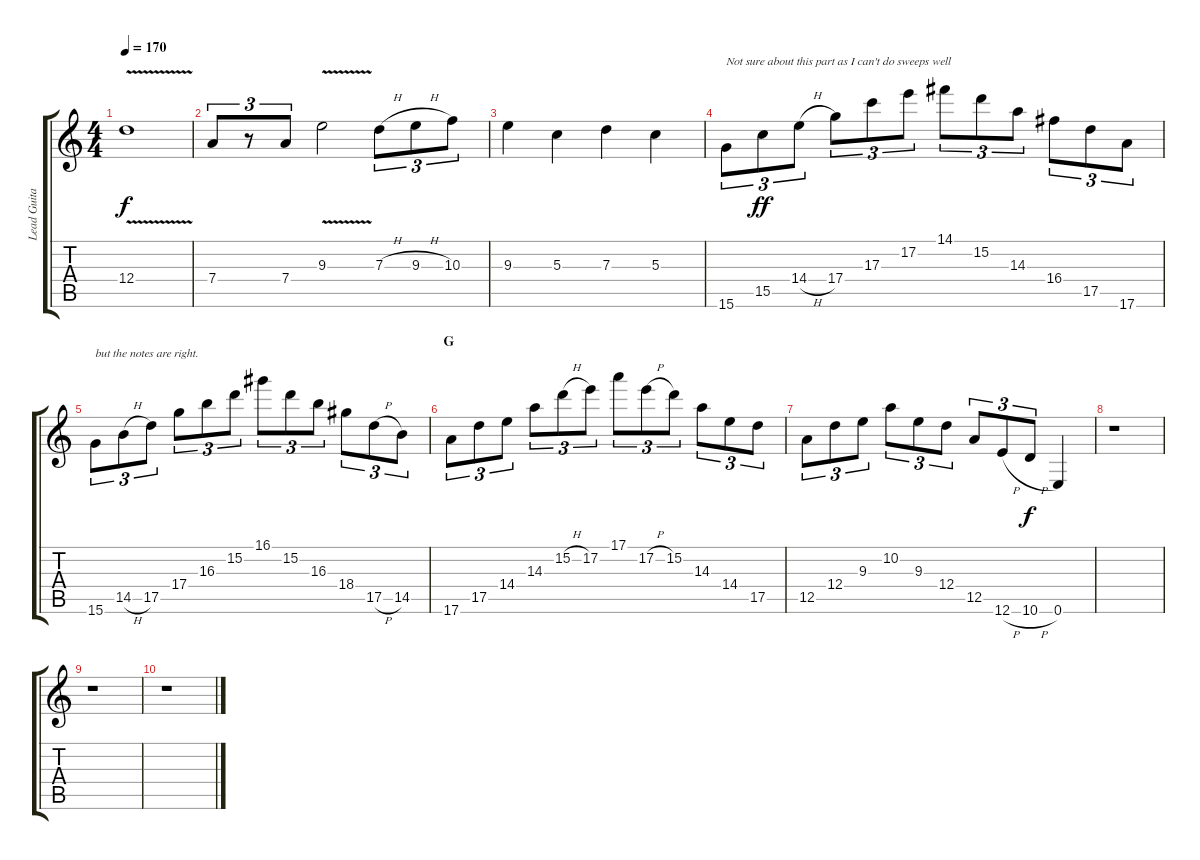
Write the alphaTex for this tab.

\track ("Lead Guitar " "Lead Guita") {instrument overdrivenguitar}
\staff {score tabs}
\tuning (E4 B3 G3 D3 A2 E2) {hide}
\ts (4 4)
\tempo 170
\clef g2
\ks c
12.4{v}.1{dy f} |
7.4.8{tu (3 2)} r.8{tu (3 2)} 7.4.8{tu (3 2)} 9.3{v}.2 7.3{h}.8{tu (3 2)} 9.3{h}.8{tu (3 2)} 10.3.8{tu (3 2)} |
9.3.4 5.3.4 7.3.4 5.3.4 |
15.6.8{tu (3 2) txt "Not sure about this part as I can't do sweeps well"} 15.5.8{tu (3 2) dy ff} 14.4{h}.8{tu (3 2)} 17.4.8{tu (3 2)} 17.3.8{tu (3 2)} 17.2.8{tu (3 2)} 14.1.8{tu (3 2)} 15.2.8{tu (3 2)} 14.3.8{tu (3 2)} 16.4.8{tu (3 2)} 17.5.8{tu (3 2)} 17.6.8{tu (3 2)} |
15.6.8{tu (3 2) txt "but the notes are right."} 14.5{h}.8{tu (3 2)} 17.5.8{tu (3 2)} 17.4.8{tu (3 2)} 16.3.8{tu (3 2)} 15.2.8{tu (3 2)} 16.1.8{tu (3 2)} 15.2.8{tu (3 2)} 16.3.8{tu (3 2)} 18.4.8{tu (3 2)} 17.5{h}.8{tu (3 2)} 14.5.8{tu (3 2)} |
\section ("" "G")
17.6.8{tu (3 2)} 17.5.8{tu (3 2)} 14.4.8{tu (3 2)} 14.3.8{tu (3 2)} 15.2{h}.8{tu (3 2)} 17.2.8{tu (3 2)} 17.1.8{tu (3 2)} 17.2{h}.8{tu (3 2)} 15.2.8{tu (3 2)} 14.3.8{tu (3 2)} 14.4.8{tu (3 2)} 17.5.8{tu (3 2)} |
12.5.8{tu (3 2)} 12.4.8{tu (3 2)} 9.3.8{tu (3 2)} 10.2.8{tu (3 2)} 9.3.8{tu (3 2)} 12.4.8{tu (3 2)} 12.5.8{tu (3 2)} 12.6{h}.8{tu (3 2)} 10.6{h}.8{tu (3 2) dy f} 0.6.4 |
r.1 |
r.1 |
r.1
